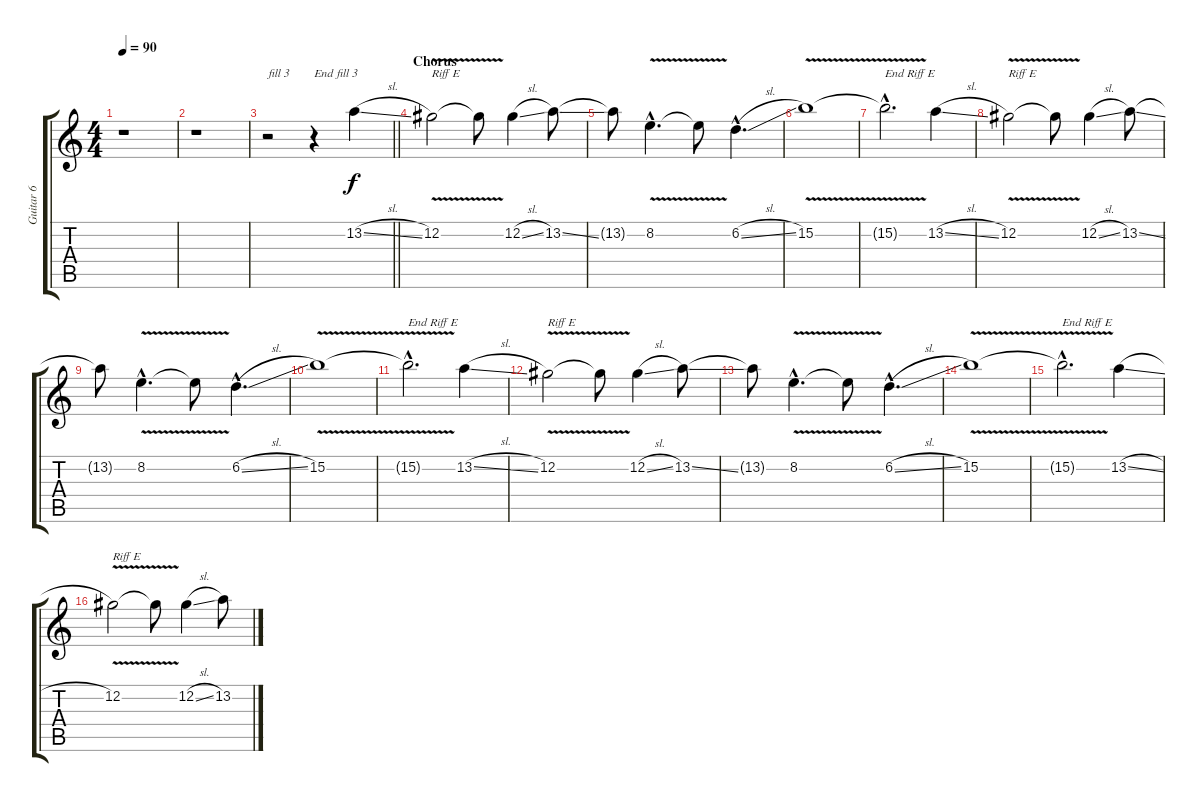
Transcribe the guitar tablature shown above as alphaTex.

\track ("Guitar 6" "Guitar 6") {instrument distortionguitar}
\staff {score tabs}
\tuning (Db4 Ab3 E3 B2 Gb2 Db2) {hide}
\ts (4 4)
\tempo 90
\clef g2
\ks c
r.1{dy f} |
r.1 |
\barLineRight lightlight
r.2{txt "fill 3"} r.4{txt "End fill 3"} 13.2{sl}.4 |
\section ("" "Chorus")
12.2{v}.2{txt "Riff E"} 12.2{t}.8 12.2{sl}.4 13.2{ss}.8 |
13.2{t}.8 8.2{v hac}.4{d} 8.2{t}.8 6.2{sl hac}.4{d} |
15.2{v}.1 |
15.2{hac t}.2{d txt "End Riff E"} 13.2{sl}.4 |
12.2{v}.2{txt "Riff E"} 12.2{t}.8 12.2{sl}.4 13.2{ss}.8 |
13.2{t}.8 8.2{v hac}.4{d} 8.2{t}.8 6.2{sl hac}.4{d} |
15.2{v}.1 |
15.2{hac t}.2{d txt "End Riff E"} 13.2{sl}.4 |
12.2{v}.2{txt "Riff E"} 12.2{t}.8 12.2{sl}.4 13.2{ss}.8 |
13.2{t}.8 8.2{v hac}.4{d} 8.2{t}.8 6.2{sl hac}.4{d} |
15.2{v}.1 |
15.2{hac t}.2{d txt "End Riff E"} 13.2{sl}.4 |
12.2{v}.2{txt "Riff E"} 12.2{t}.8 12.2{sl}.4 13.2{ss}.8
